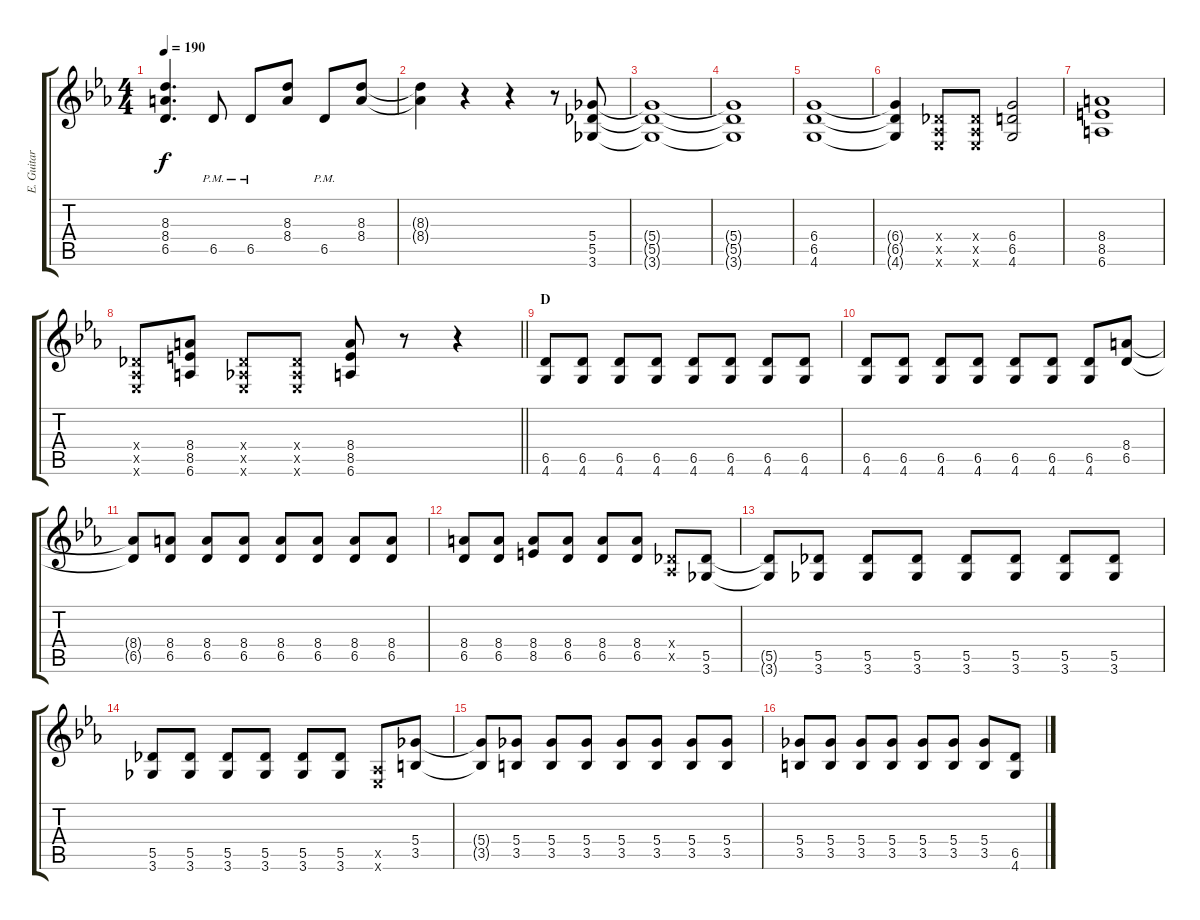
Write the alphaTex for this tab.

\track ("E. Guitar II" "E. Guitar ") {instrument overdrivenguitar}
\staff {score tabs}
\tuning (Eb4 Bb3 Gb3 Db3 Ab2 Eb2) {hide}
\ts (4 4)
\tempo 190
\clef g2
\ks eb
(8.3{t} 8.4{t} 6.5{t}).4{d dy f} 6.5{pm}.8 6.5{pm}.8 (8.3 8.4).8 6.5{pm}.8 (8.3 8.4).8 |
(8.3{t} 8.4{t}).4 r.4 r.4 r.8 (5.4 5.5 3.6).8 |
(5.4{t} 5.5{t} 3.6{t}).1 |
(5.4{t} 5.5{t} 3.6{t}).1 |
(6.4 6.5 4.6).1 |
(6.4{t} 6.5{t} 4.6{t}).4 (0.4{x} 0.5{x} 0.6{x}).8 (0.4{x} 0.5{x} 0.6{x}).8 (6.4 6.5 4.6).2 |
(8.4 8.5 6.6).1 |
\barLineRight lightlight
(0.4{x} 0.5{x} 0.6{x}).8 (8.4 8.5 6.6).8 (0.4{x} 0.5{x} 0.6{x}).8 (0.4{x} 0.5{x} 0.6{x}).8 (8.4 8.5 6.6).8 r.8 r.4 |
\section ("" "D")
(6.5 4.6).8 (6.5 4.6).8 (6.5 4.6).8 (6.5 4.6).8 (6.5 4.6).8 (6.5 4.6).8 (6.5 4.6).8 (6.5 4.6).8 |
(6.5 4.6).8 (6.5 4.6).8 (6.5 4.6).8 (6.5 4.6).8 (6.5 4.6).8 (6.5 4.6).8 (6.5 4.6).8 (8.4 6.5).8 |
(8.4{t} 6.5{t}).8 (8.4 6.5).8 (8.4 6.5).8 (8.4 6.5).8 (8.4 6.5).8 (8.4 6.5).8 (8.4 6.5).8 (8.4 6.5).8 |
(8.4 6.5).8 (8.4 6.5).8 (8.4 8.5).8 (8.4 6.5).8 (8.4 6.5).8 (8.4 6.5).8 (0.4{x} 0.5{x}).8 (5.5 3.6).8 |
(5.5{t} 3.6{t}).8 (5.5 3.6).8 (5.5 3.6).8 (5.5 3.6).8 (5.5 3.6).8 (5.5 3.6).8 (5.5 3.6).8 (5.5 3.6).8 |
(5.5 3.6).8 (5.5 3.6).8 (5.5 3.6).8 (5.5 3.6).8 (5.5 3.6).8 (5.5 3.6).8 (0.5{x} 0.6{x}).8 (5.4 3.5).8 |
(5.4{t} 3.5{t}).8 (5.4 3.5).8 (5.4 3.5).8 (5.4 3.5).8 (5.4 3.5).8 (5.4 3.5).8 (5.4 3.5).8 (5.4 3.5).8 |
(5.4 3.5).8 (5.4 3.5).8 (5.4 3.5).8 (5.4 3.5).8 (5.4 3.5).8 (5.4 3.5).8 (5.4 3.5).8 (6.5 4.6).8
